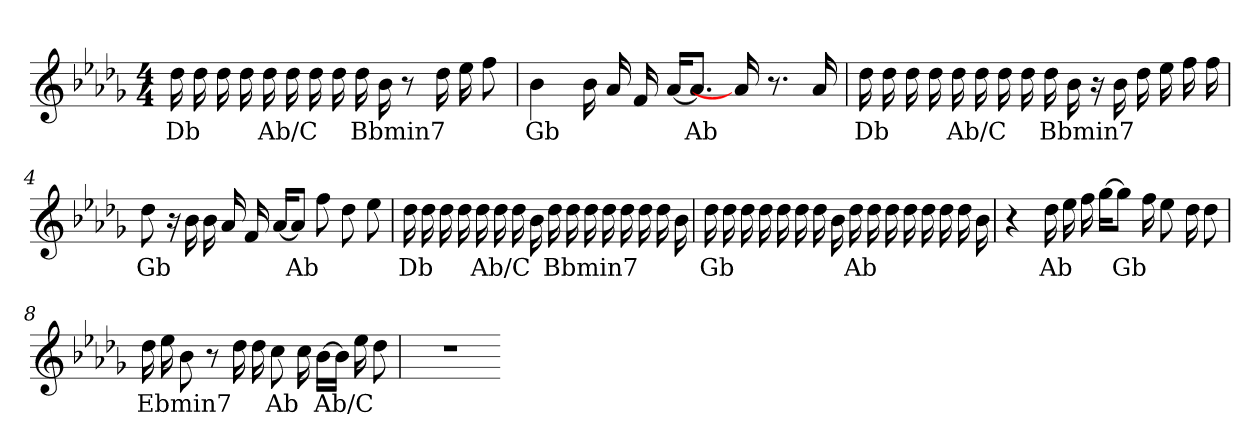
**kern	**text
*part1	*part1
*staff1	*staff1
*clefG2	*
*k[b-e-a-d-g-]	*
*M4/4	*
=1	=1
16dd-	Db
16dd-	.
16dd-	.
16dd-	.
16dd-	Ab/C
16dd-	.
16dd-	.
16dd-	.
16dd-	Bbmin7
16b-	.
8r	.
16dd-	.
16ee-	.
8ff	.
=2	=2
4b-	Gb
16b-	.
16a-	.
16f	.
[16a-KL	.
8.a-J]	Ab
16a-]	.
8.r	.
16a-	.
=3	=3
16dd-	Db
16dd-	.
16dd-	.
16dd-	.
16dd-	Ab/C
16dd-	.
16dd-	.
16dd-	.
16dd-	Bbmin7
16b-	.
16r	.
16b-	.
16dd-	.
16ee-	.
16ff	.
16ff	.
=4	=4
8dd-	Gb
16r	.
16b-	.
16b-	.
16a-	.
16f	.
[16a-KL	.
8a-J]	Ab
8ff	.
8dd-	.
8ee-	.
=5	=5
16dd-	Db
16dd-	.
16dd-	.
16dd-	.
16dd-	Ab/C
16dd-	.
16dd-	.
16b-	.
16dd-	Bbmin7
16dd-	.
16dd-	.
16dd-	.
16dd-	.
16dd-	.
16dd-	.
16b-	.
=6	=6
16dd-	Gb
16dd-	.
16dd-	.
16dd-	.
16dd-	.
16dd-	.
16dd-	.
16b-	.
16dd-	Ab
16dd-	.
16dd-	.
16dd-	.
16dd-	.
16dd-	.
16dd-	.
16b-	.
=7	=7
4r	.
16dd-	Ab
16ee-	.
16ff	.
[16gg-KL	.
8gg-J]	Gb
16ff	.
8ee-	.
16dd-	.
8dd-	.
=8	=8
16dd-	Ebmin7
16ee-	.
8b-	.
8r	.
16dd-	.
16dd-	.
8cc	Ab
16cc	.
[16b-LL	.
16b-JJ]	Ab/C
16ee-	.
8dd-	.
=9	=9
1r	.
=-	=-
*-	*-
